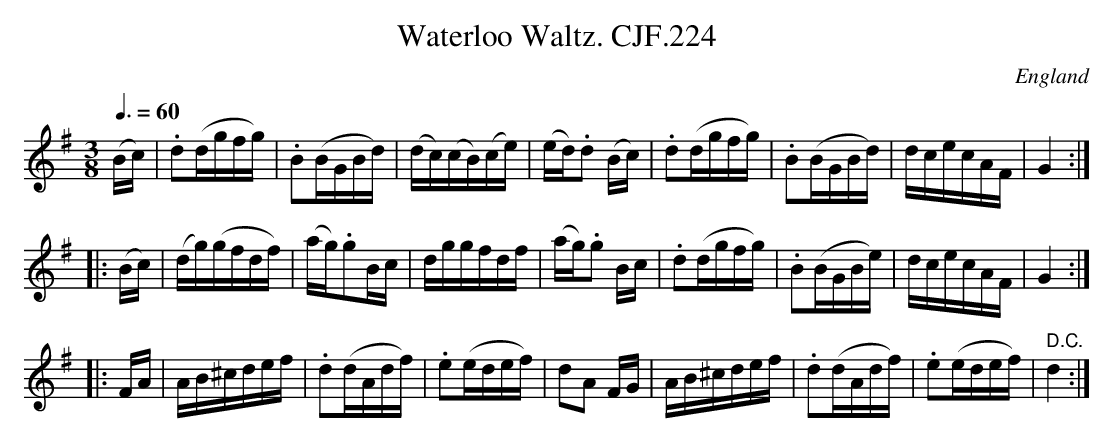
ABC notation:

X:1
T:Waterloo Waltz. CJF.224
O:England
M:3/8
L:1/16
Q:3/8=60
K:G major
(Bc)|.d2(dgfg)|.B2(BGBd)|(dc)(cB)(ce)|(ed).d2 (Bc)|\
.d2(dgfg)|.B2(BGBd)|dcecAF|G4h:|!
|:(Bc)|(dg)(gfdf)|(ag).g2Bc|dggfdf|(ag).g2 Bc|\
.d2(dgfg)|.B2(BGBe)|dcecAF|G4:|!
|:FA|AB^cdef|.d2(dAdf)|.e2(edef)|d2A2 FG|\
AB^cdef|.d2(dAdf)|.e2(edef)|" D.C."d4:|
